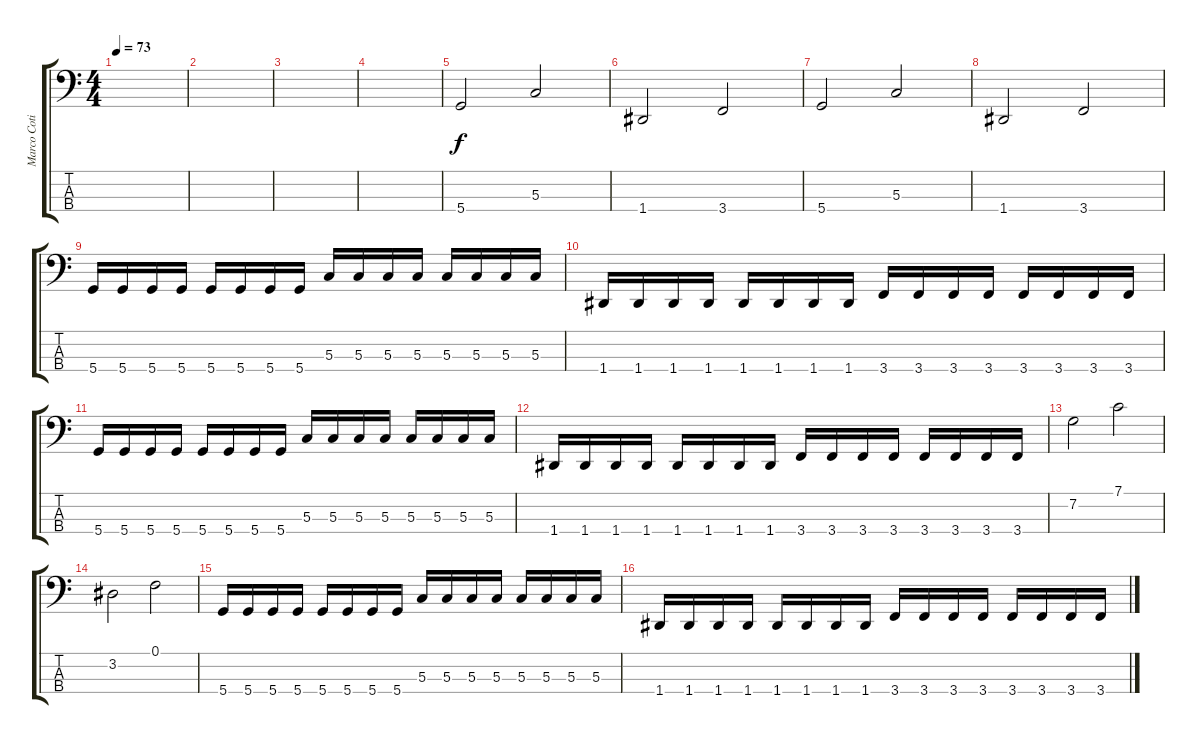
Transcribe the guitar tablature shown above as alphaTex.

\track ("Marco Coti Zelati" "Marco Coti") {instrument electricbassfinger}
\staff {score tabs}
\tuning (F2 C2 G1 D1) {hide}
\ts (4 4)
\tempo 73
\clef f4
\ks c
|
|
|
|
5.4.2 5.3.2 |
1.4.2 3.4.2 |
5.4.2 5.3.2 |
1.4.2 3.4.2 |
5.4.16 5.4.16 5.4.16 5.4.16 5.4.16 5.4.16 5.4.16 5.4.16 5.3.16 5.3.16 5.3.16 5.3.16 5.3.16 5.3.16 5.3.16 5.3.16 |
1.4.16 1.4.16 1.4.16 1.4.16 1.4.16 1.4.16 1.4.16 1.4.16 3.4.16 3.4.16 3.4.16 3.4.16 3.4.16 3.4.16 3.4.16 3.4.16 |
5.4.16 5.4.16 5.4.16 5.4.16 5.4.16 5.4.16 5.4.16 5.4.16 5.3.16 5.3.16 5.3.16 5.3.16 5.3.16 5.3.16 5.3.16 5.3.16 |
1.4.16 1.4.16 1.4.16 1.4.16 1.4.16 1.4.16 1.4.16 1.4.16 3.4.16 3.4.16 3.4.16 3.4.16 3.4.16 3.4.16 3.4.16 3.4.16 |
7.2.2 7.1.2 |
3.2.2 0.1.2 |
5.4.16 5.4.16 5.4.16 5.4.16 5.4.16 5.4.16 5.4.16 5.4.16 5.3.16 5.3.16 5.3.16 5.3.16 5.3.16 5.3.16 5.3.16 5.3.16 |
1.4.16 1.4.16 1.4.16 1.4.16 1.4.16 1.4.16 1.4.16 1.4.16 3.4.16 3.4.16 3.4.16 3.4.16 3.4.16 3.4.16 3.4.16 3.4.16
